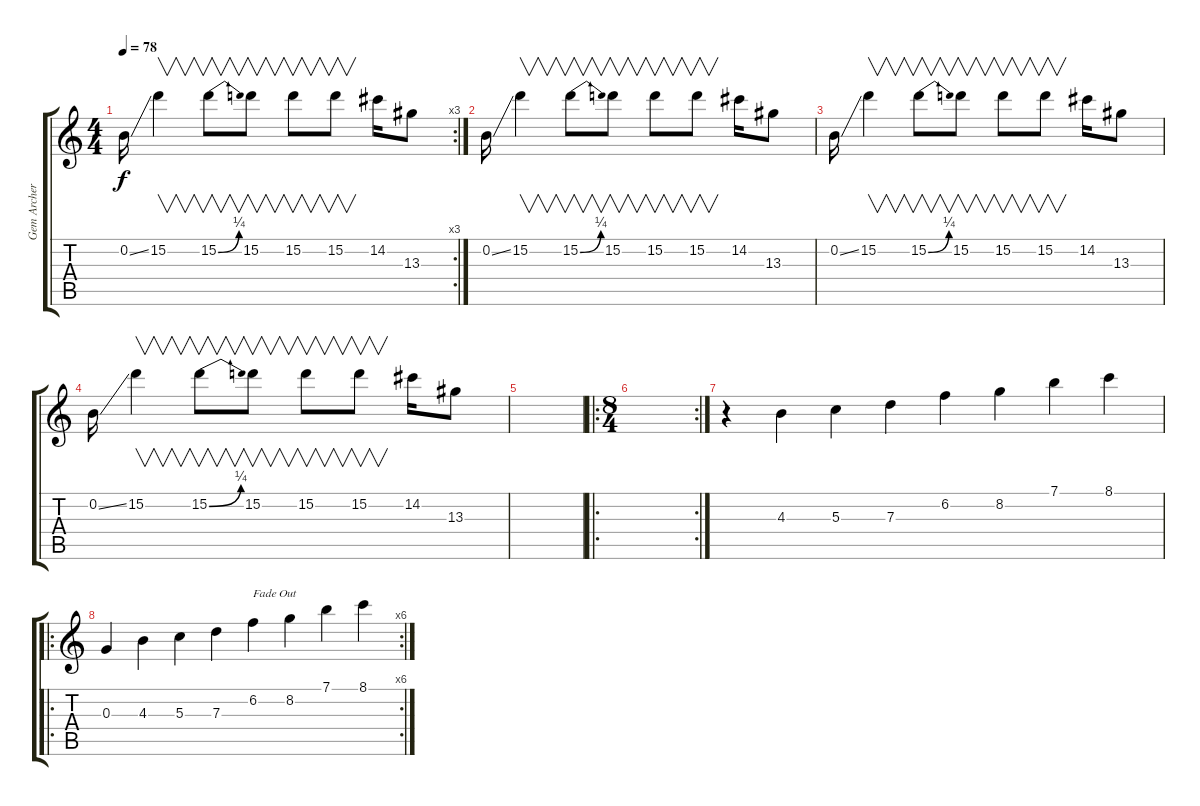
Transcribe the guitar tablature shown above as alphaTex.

\track ("Gem Archer" "Gem Archer") {instrument electricguitarclean}
\staff {score tabs}
\tuning (E4 B3 G3 D3 A2 E2) {hide}
\rc 3
\ts (4 4)
\tempo 78
\clef g2
\ks c
0.2{ss}.16{dy f} 15.2.4{v} 15.2{be (bend 0 0 60 1)}.8{v} 15.2.8{v} 15.2.8{v} 15.2.8{v} 14.2.16 13.3.8 |
0.2{ss}.16 15.2.4{v} 15.2{be (bend 0 0 60 1)}.8{v} 15.2.8{v} 15.2.8{v} 15.2.8{v} 14.2.16 13.3.8 |
0.2{ss}.16 15.2.4{v} 15.2{be (bend 0 0 60 1)}.8{v} 15.2.8{v} 15.2.8{v} 15.2.8{v} 14.2.16 13.3.8 |
0.2{ss}.16 15.2.4{v} 15.2{be (bend 0 0 60 1)}.8{v} 15.2.8{v} 15.2.8{v} 15.2.8{v} 14.2.16 13.3.8 |
|
\ro
\rc 2
\ts (8 4)
|
r.4 4.3.4 5.3.4 7.3.4 6.2.4 8.2.4 7.1.4 8.1.4 |
\ro
\rc 6
0.3.4 4.3.4 5.3.4 7.3.4 6.2.4{txt "Fade Out"} 8.2.4 7.1.4 8.1.4
